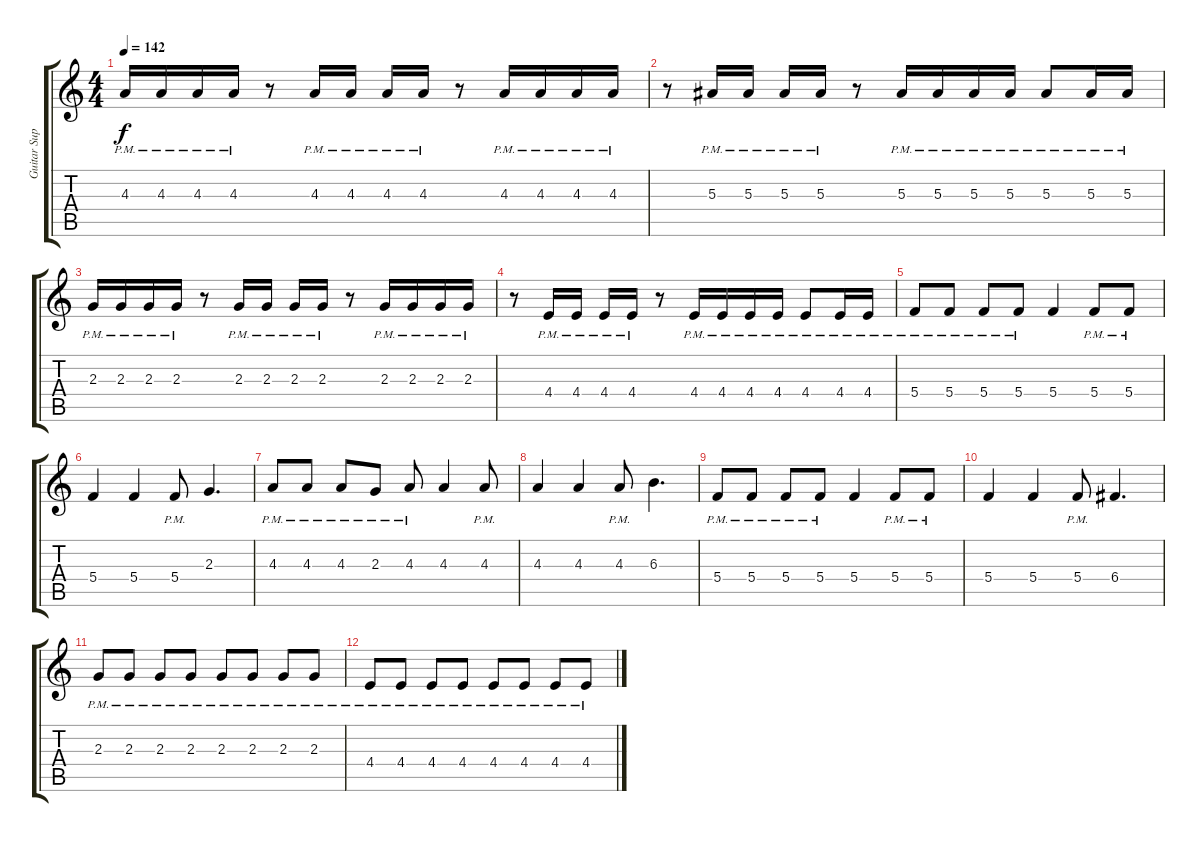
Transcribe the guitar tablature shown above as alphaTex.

\track ("Guitar Sup" "Guitar Sup") {instrument distortionguitar}
\staff {score tabs}
\tuning (D4 A3 F3 C3 G2 C2) {hide}
\ts (4 4)
\tempo 142
\clef g2
\ks c
4.3{pm}.16{dy f} 4.3{pm}.16 4.3{pm}.16 4.3{pm}.16 r.8 4.3{pm}.16 4.3{pm}.16 4.3{pm}.16 4.3{pm}.16 r.8 4.3{pm}.16 4.3{pm}.16 4.3{pm}.16 4.3{pm}.16 |
r.8 5.3{pm}.16 5.3{pm}.16 5.3{pm}.16 5.3{pm}.16 r.8 5.3{pm}.16 5.3{pm}.16 5.3{pm}.16 5.3{pm}.16 5.3{pm}.8 5.3{pm}.16 5.3{pm}.16 |
2.3{pm}.16 2.3{pm}.16 2.3{pm}.16 2.3{pm}.16 r.8 2.3{pm}.16 2.3{pm}.16 2.3{pm}.16 2.3{pm}.16 r.8 2.3{pm}.16 2.3{pm}.16 2.3{pm}.16 2.3{pm}.16 |
r.8 4.4{pm}.16 4.4{pm}.16 4.4{pm}.16 4.4{pm}.16 r.8 4.4{pm}.16 4.4{pm}.16 4.4{pm}.16 4.4{pm}.16 4.4{pm}.8 4.4{pm}.16 4.4{pm}.16 |
5.4{pm}.8 5.4{pm}.8 5.4{pm}.8 5.4{pm}.8 5.4.4 5.4{pm}.8 5.4{pm}.8 |
5.4.4 5.4.4 5.4{pm}.8 2.3.4{d} |
4.3{pm}.8 4.3{pm}.8 4.3{pm}.8 2.3{pm}.8 4.3{pm}.8 4.3.4 4.3{pm}.8 |
4.3.4 4.3.4 4.3{pm}.8 6.3.4{d} |
5.4{pm}.8 5.4{pm}.8 5.4{pm}.8 5.4{pm}.8 5.4.4 5.4{pm}.8 5.4{pm}.8 |
5.4.4 5.4.4 5.4{pm}.8 6.4.4{d} |
2.3{pm}.8 2.3{pm}.8 2.3{pm}.8 2.3{pm}.8 2.3{pm}.8 2.3{pm}.8 2.3{pm}.8 2.3{pm}.8 |
4.4{pm}.8 4.4{pm}.8 4.4{pm}.8 4.4{pm}.8 4.4{pm}.8 4.4{pm}.8 4.4{pm}.8 4.4{pm}.8
